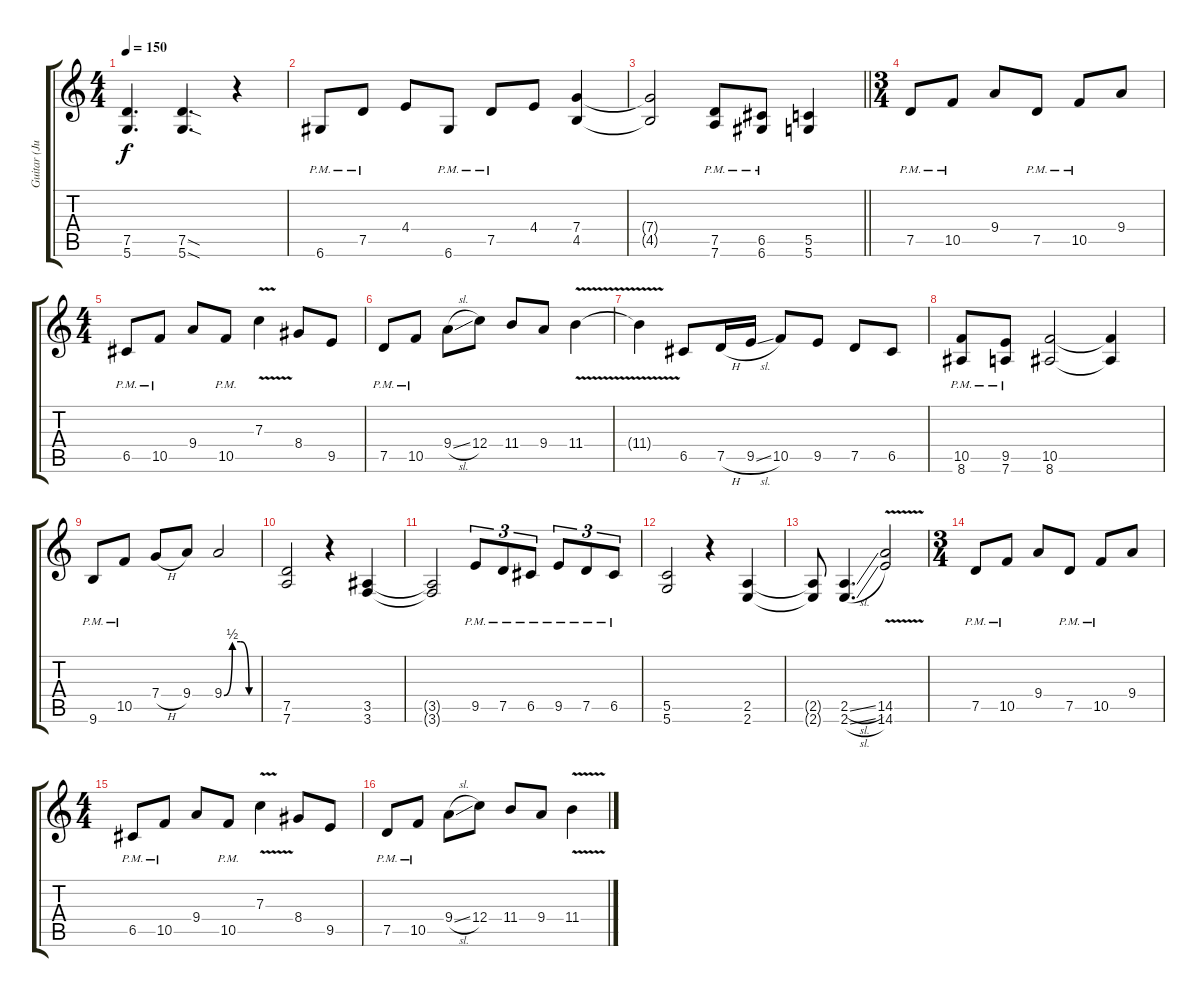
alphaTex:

\track ("Guitar (Juha)" "Guitar (Ju") {instrument distortionguitar}
\staff {score tabs}
\tuning (D4 A3 F3 C3 G2 D2) {hide}
\ts (4 4)
\tempo 150
\clef g2
\ks c
(7.5{t} 5.6{t}).4{d dy f} (7.5{sod} 5.6{sod}).4{d} r.4 |
6.6{pm}.8 7.5{pm}.8 4.4.8 6.6{pm}.8 7.5{pm}.8 4.4.8 (7.4 4.5).4 |
\barLineRight lightlight
(7.4{t} 4.5{t}).2 (7.5{pm} 7.6{pm}).8 (6.5{pm} 6.6{pm}).8 (5.5 5.6).4 |
\ts (3 4)
7.5{pm}.8 10.5{pm}.8 9.4.8 7.5{pm}.8 10.5{pm}.8 9.4.8 |
\ts (4 4)
6.5{pm}.8 10.5{pm}.8 9.4.8 10.5{pm}.8 7.3{v}.4 8.4.8 9.5.8 |
7.5{pm}.8 10.5{pm}.8 9.4{sl}.8 12.4.8 11.4.8 9.4.8 11.4{v}.4 |
11.4{v t}.4 6.5.8 7.5{h}.16 9.5{sl}.16 10.5.8 9.5.8 7.5.8 6.5.8 |
(10.5{pm} 8.6{pm}).8 (9.5{pm} 7.6{pm}).8 (10.5 8.6).2 (10.5{t} 8.6{t}).4 |
9.6{pm}.8 10.5{pm}.8 7.4{h}.8 9.4.8 9.4{be (custom 0 0 15 2 30 2 45 0 60 0)}.2 |
(7.5 7.6).2 r.4 (3.5 3.6).4 |
(3.5{t} 3.6{t}).2 9.5{pm}.8{tu (3 2)} 7.5{pm}.8{tu (3 2)} 6.5{pm}.8{tu (3 2)} 9.5{pm}.8{tu (3 2)} 7.5{pm}.8{tu (3 2)} 6.5{pm}.8{tu (3 2)} |
(5.5 5.6).2 r.4 (2.5 2.6).4 |
(2.5{t} 2.6{t}).8 (2.5{sl} 2.6{sl}).4{d} (14.5{v} 14.6{v}).2 |
\ts (3 4)
7.5{pm}.8 10.5{pm}.8 9.4.8 7.5{pm}.8 10.5{pm}.8 9.4.8 |
\ts (4 4)
6.5{pm}.8 10.5{pm}.8 9.4.8 10.5{pm}.8 7.3{v}.4 8.4.8 9.5.8 |
7.5{pm}.8 10.5{pm}.8 9.4{sl}.8 12.4.8 11.4.8 9.4.8 11.4{v}.4
